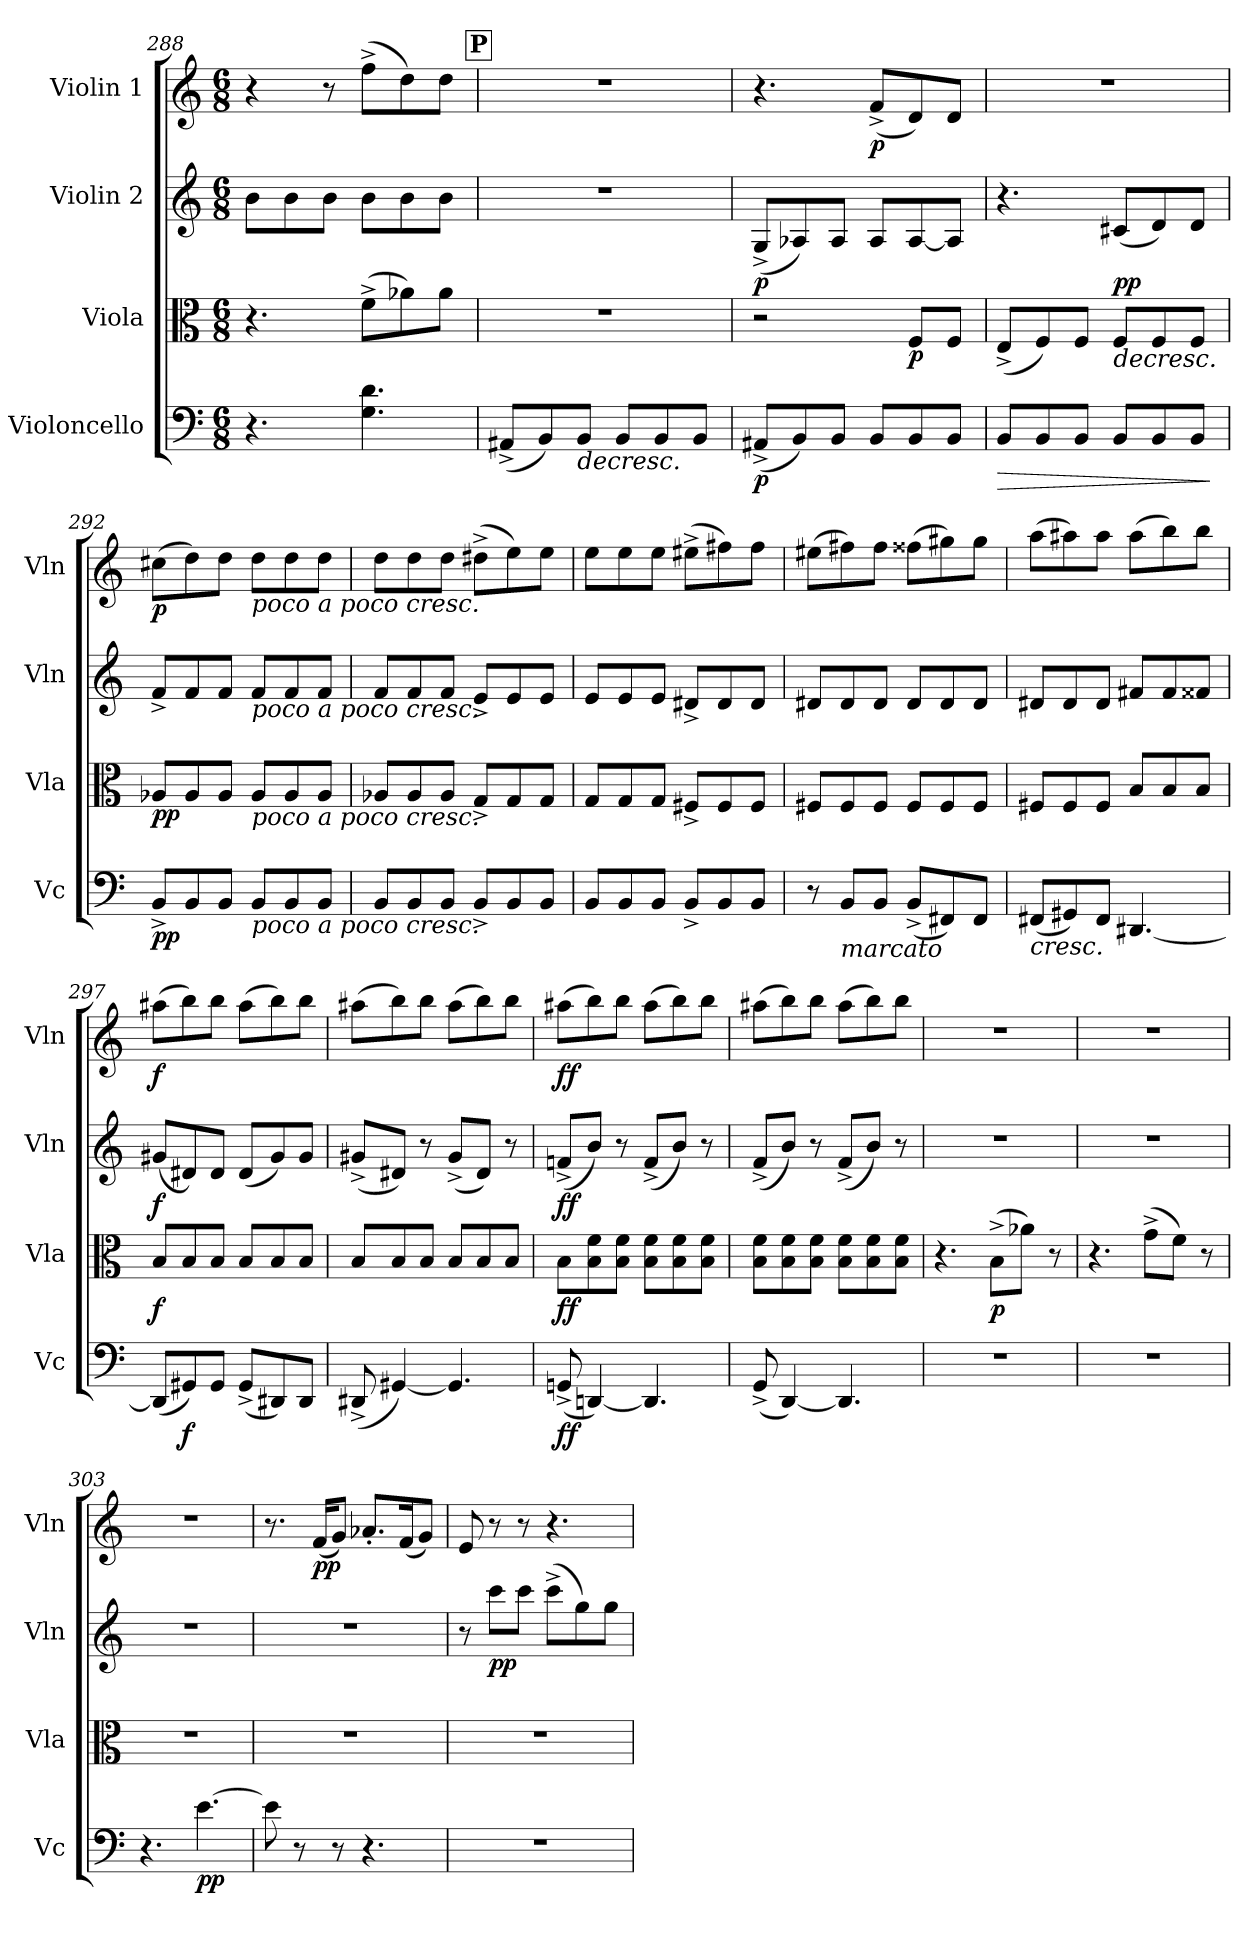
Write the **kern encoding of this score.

**kern	**dynam	**kern	**dynam	**kern	**dynam	**kern	**dynam
*part4	*part4	*part3	*part3	*part2	*part2	*part1	*part1
*staff4	*staff4	*staff3	*staff3	*staff2	*staff2	*staff1	*staff1
*I"Violoncello	*	*I"Viola	*	*I"Violin 2	*	*I"Violin 1	*
*I'Vc	*	*I'Vla	*	*I'Vln	*	*I'Vln	*
!!LO:LB:g=z
*clefF4	*	*clefC3	*	*clefG2	*	*clefG2	*
*k[]	*	*k[]	*	*k[]	*	*k[]	*
*M6/8	*	*M6/8	*	*M6/8	*	*M6/8	*
=288	=288	=288	=288	=288	=288	=288	=288
4.r	.	4.r	.	8b\L	.	4r	.
.	.	.	.	8b\	.	.	.
.	.	.	.	8b\J	.	8r	.
4.G\ 4.d\	.	(8f^\L	.	8b\L	.	(8ff^\L	.
.	.	8a-X\)	.	8b\	.	8dd\)	.
.	.	8a-\J	.	8b\J	.	8dd\J	.
!!LO:REH:place=s1:a:B:cj:fs=14:t=P
=289	=289	=289	=289	=289	=289	=289	=289
(8AA#X^/L	.	2.r	.	2.r	.	2.r	.
8BB/)	.	.	.	.	.	.	.
!	!LO:HP:b	!	!	!	!	!	!
8BB/J	>	.	.	.	.	.	.
8BB/L	.	.	.	.	.	.	.
8BB/	.	.	.	.	.	.	.
8BB/J	.	.	.	.	.	.	.
=290	=290	=290	=290	=290	=290	=290	=290
!	!LO:DY:b	!	!	!	!LO:DY:b	!	!
(8AA#X^/L	p	2r	.	(8G^/L	p	4.r	.
8BB/)	.	.	.	8A-X/)	.	.	.
8BB/J	.	.	.	8A-/J	.	.	.
!	!	!	!	!	!	!	!LO:DY:b
8BB/L	.	.	.	8A-/L	.	(8f^/L	p
!	!	!	!LO:DY:b	!	!	!	!
8BB/	.	8F/L	p	[<8A-/	.	8d/)	.
8BB/J	.	8F/J	.	8A-/J]	.	8d/J	.
=291	=291	=291	=291	=291	=291	=291	=291
!	!LO:HP:b	!	!	!	!	!	!
8BB/L	>	(8E^/L	.	4.r	.	2.r	.
8BB/	.	8F/)	.	.	.	.	.
8BB/J	.	8F/J	.	.	.	.	.
!	!	!	!LO:HP:b	!	!LO:DY:b	!	!
8BB/L	.	8F/L	>	(8c#X/L	pp	.	.
8BB/	.	8F/	.	8d/)	.	.	.
8BB/J	.	8F/J	.	8d/J	.	.	.
.	]	.	.	.	.	.	.
=292	=292	=292	=292	=292	=292	=292	=292
!	!LO:DY:b	!	!LO:DY:b	!	!	!	!LO:DY:b
8BB^/L	pp	8A-X/L	pp	8f^/L	.	(8cc#X\L	p
8BB/	.	8A-/	.	8f/	.	8dd\)	.
8BB/J	.	8A-/J	.	8f/J	.	8dd\J	.
!	!	!	!	!	!	!LO:TX:b:i:t=poco a poco cresc.	!
!	!	!	!	!LO:TX:b:i:t=poco a poco cresc.	!	!	!
!	!	!LO:TX:b:i:t=poco a poco cresc.	!	!	!	!	!
!LO:TX:b:i:t=poco a poco cresc.	!	!	!	!	!	!	!
8BB/L	.	8A-/L	.	8f/L	.	8dd\L	.
8BB/	.	8A-/	.	8f/	.	8dd\	.
8BB/J	.	8A-/J	.	8f/J	.	8dd\J	.
!!LO:PB:g=z
=293	=293	=293	=293	=293	=293	=293	=293
8BB/L	.	8A-X/L	.	8f/L	.	8dd\L	.
8BB/	.	8A-/	.	8f/	.	8dd\	.
8BB/J	.	8A-/J	.	8f/J	.	8dd\J	.
8BB^/L	.	8G^/L	.	8e^/L	.	(8dd#X^\L	.
8BB/	.	8G/	.	8e/	.	8ee\)	.
8BB/J	.	8G/J	.	8e/J	.	8ee\J	.
=294	=294	=294	=294	=294	=294	=294	=294
8BB/L	.	8G/L	.	8e/L	.	8ee\L	.
8BB/	.	8G/	.	8e/	.	8ee\	.
8BB/J	.	8G/J	.	8e/J	.	8ee\J	.
8BB^/L	.	8F#X^/L	.	8d#X^/L	.	(8ee#X^\L	.
8BB/	.	8F#/	.	8d#/	.	8ff#X\)	.
8BB/J	.	8F#/J	.	8d#/J	.	8ff#\J	.
=295	=295	=295	=295	=295	=295	=295	=295
8r	.	8F#X/L	.	8d#X/L	.	(8ee#X\L	.
!LO:TX:b:i:t=marcato	!	!	!	!	!	!	!
8BB/L	.	8F#/	.	8d#/	.	8ff#X\)	.
8BB/J	.	8F#/J	.	8d#/J	.	8ff#\J	.
(8BB^/L	.	8F#/L	.	8d#/L	.	(8ff##X\L	.
8FF#X/)	.	8F#/	.	8d#/	.	8gg#X\)	.
8FF#/J	.	8F#/J	.	8d#/J	.	8gg#\J	.
=296	=296	=296	=296	=296	=296	=296	=296
!	!LO:HP:b	!	!	!	!	!	!
(8FF#X/L	<	8F#X/L	.	8d#X/L	.	(8aa\L	.
8GG#X/)	.	8F#/	.	8d#/	.	8aa#X\)	.
8FF#/J	.	8F#/J	.	8d#/J	.	8aa#\J	.
[4.DD#X/	]	8B/L	.	8f#X/L	.	(8aa#\L	.
.	.	8B/	.	8f#/	.	8bb\)	.
.	.	8B/J	.	8f##X/J	.	8bb\J	.
=297	=297	=297	=297	=297	=297	=297	=297
!	!	!	!LO:DY:b	!	!LO:DY:b	!	!LO:DY:b
(<8DD#/L]	.	8B/L	f	(8g#X/L	f	(8aa#X\L	f
!	!LO:DY:b	!	!	!	!	!	!
8GG#X/)	f	8B/	.	8d#X/)	.	8bb\)	.
8GG#/J	.	8B/J	.	8d#/J	.	8bb\J	.
(8GG#^/L	.	8B/L	.	(8d#/L	.	(8aa#\L	.
8DD#X/)	.	8B/	.	8g#/)	.	8bb\)	.
8DD#/J	.	8B/J	.	8g#/J	.	8bb\J	.
!!LO:LB:g=z
=298	=298	=298	=298	=298	=298	=298	=298
(8DD#X^/	.	8B/L	.	(8g#X^/L	.	(8aa#X\L	.
[4GG#X/)	.	8B/	.	8d#X/J)	.	8bb\)	.
.	.	8B/J	.	8r	.	8bb\J	.
4.GG#/]	.	8B/L	.	(8g#^/L	.	(8aa#\L	.
.	.	8B/	.	8d#/J)	.	8bb\)	.
.	.	8B/J	.	8r	.	8bb\J	.
.	[	.	]	.	.	.	.
=299	=299	=299	=299	=299	=299	=299	=299
!	!LO:DY:b	!	!LO:DY:b	!	!LO:DY:b	!	!LO:DY:b
(8GGn^/	ff	8B\L	ff	(8fn^/L	ff	(8aa#X\L	ff
[4DDn/)	.	8B\ 8f\	.	8b/J)	.	8bb\)	.
.	.	8B\ 8f\J	.	8r	.	8bb\J	.
4.DD/]	.	8B\ 8f\L	.	(8f^/L	.	(8aa#\L	.
.	.	8B\ 8f\	.	8b/J)	.	8bb\)	.
.	.	8B\ 8f\J	.	8r	.	8bb\J	.
=300	=300	=300	=300	=300	=300	=300	=300
(8GG^/	.	8B\ 8f\L	.	(8f^/L	.	(8aa#X\L	.
[<4DD/)	.	8B\ 8f\	.	8b/J)	.	8bb\)	.
.	.	8B\ 8f\J	.	8r	.	8bb\J	.
4.DD/]	.	8B\ 8f\L	.	(8f^/L	.	(8aa#\L	.
.	.	8B\ 8f\	.	8b/J)	.	8bb\)	.
.	.	8B\ 8f\J	.	8r	.	8bb\J	.
=301	=301	=301	=301	=301	=301	=301	=301
2.r	.	4.r	.	2.r	.	2.r	.
!	!	!	!LO:DY:b	!	!	!	!
.	.	(8B^\L	p	.	.	.	.
.	.	8a-X\J)	.	.	.	.	.
.	.	8r	.	.	.	.	.
=302	=302	=302	=302	=302	=302	=302	=302
2.r	.	4.r	.	2.r	.	2.r	.
.	.	(8g^\L	.	.	.	.	.
.	.	8f\J)	.	.	.	.	.
.	.	8r	.	.	.	.	.
!!LO:LB:g=z
=303	=303	=303	=303	=303	=303	=303	=303
4.r	.	2.r	.	2.r	.	2.r	.
!	!LO:DY:b	!	!	!	!	!	!
[4.e\	pp	.	.	.	.	.	.
=304	=304	=304	=304	=304	=304	=304	=304
8e\]	.	2.r	.	2.r	.	8.r	.
8r	.	.	.	.	.	.	.
!	!	!	!	!	!	!	!LO:DY:b
.	.	.	.	.	.	(16f/KL	pp
8r	.	.	.	.	.	8g/J)	.
4.r	.	.	.	.	.	8.a-X'/L	.
.	.	.	.	.	.	(16f/K	.
.	.	.	.	.	.	8g/J)	.
=305	=305	=305	=305	=305	=305	=305	=305
2.r	.	2.r	.	8r	.	8e/	.
!	!	!	!	!	!LO:DY:b	!	!
.	.	.	.	8ccc\L	pp	8r	.
.	.	.	.	8ccc\J	.	8r	.
.	.	.	.	(8ccc^\L	.	4.r	.
.	.	.	.	8gg\)	.	.	.
.	.	.	.	8gg\J	.	.	.
=	=	=	=	=	=	=	=
*-	*-	*-	*-	*-	*-	*-	*-
